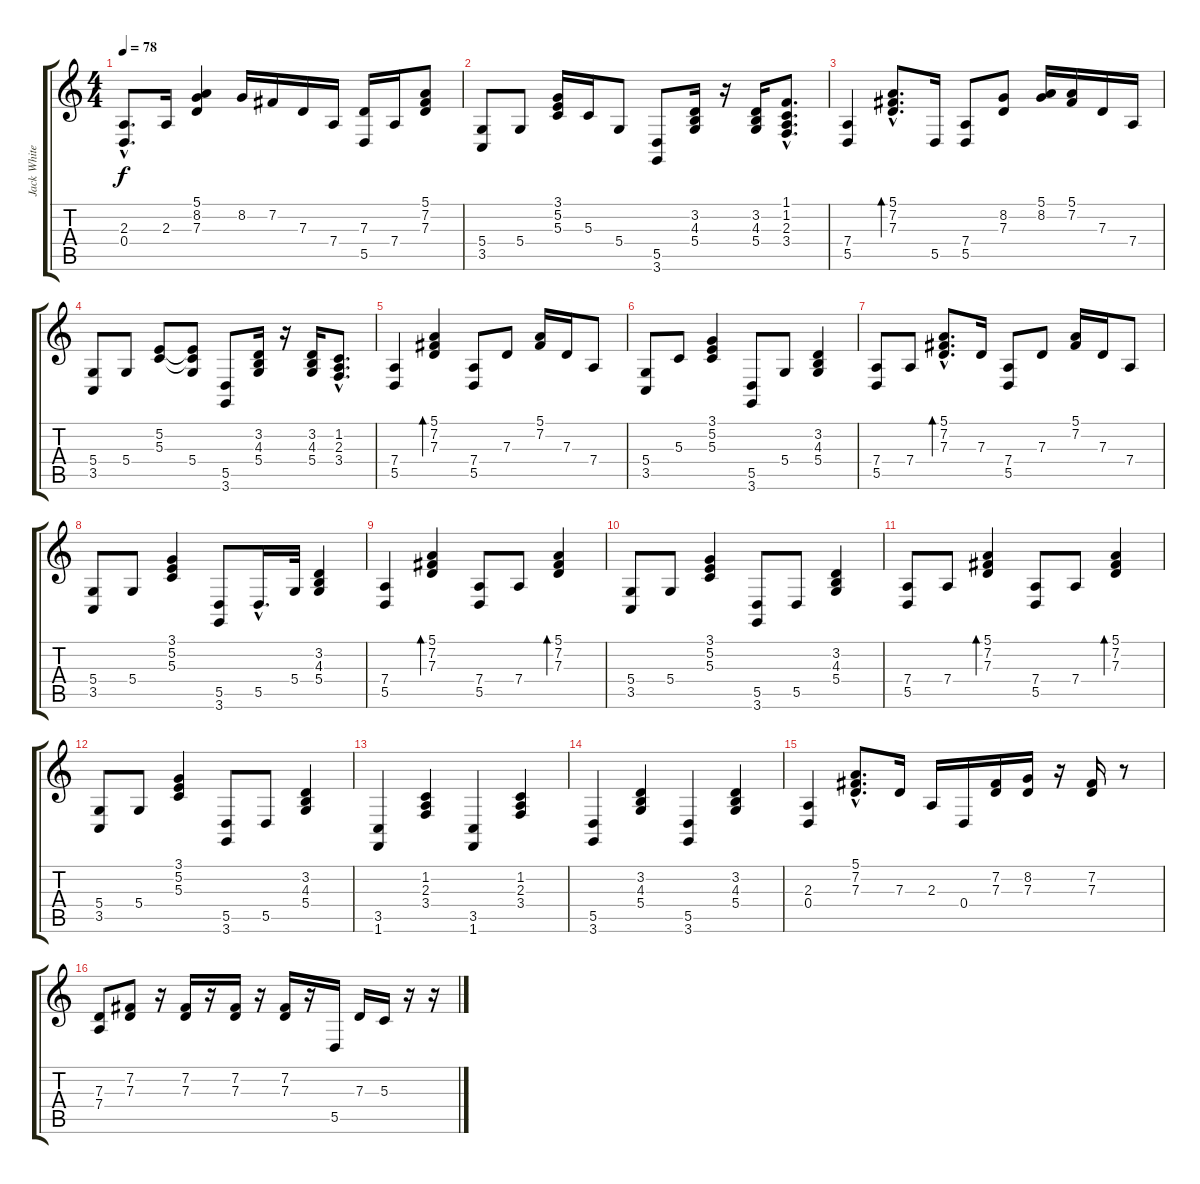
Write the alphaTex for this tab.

\track ("Jack White - Piano" "Jack White") {instrument acousticgrandpiano}
\staff {score tabs}
\tuning (E4 B3 G3 D3 A2 E2) {hide}
\ts (4 4)
\tempo 78
\clef g2
\ks c
(2.3{hac} 0.4{hac}).8{d dy f} 2.3.16 (5.1 8.2 7.3).4 8.2.16 7.2.16 7.3.16 7.4.16 (7.3 5.5).16 7.4.16 (5.1 7.2 7.3).8 |
(5.4 3.5).8 5.4.8 (3.1 5.2 5.3).16 5.3.16 5.4.8 (5.5 3.6).8 (3.2 4.3 5.4).16 r.16 (3.2 4.3 5.4).16 (1.1{hac} 1.2{hac} 2.3{hac} 3.4{hac}).8{d} |
(7.4 5.5).4 (5.1{hac} 7.2{hac} 7.3{hac}).8{d bd 60} 5.5.16 (7.4 5.5).8 (8.2 7.3).8 (5.1 8.2).16 (5.1 7.2).16 7.3.16 7.4.16 |
(5.4 3.5).8 5.4.8 (5.2 5.3).8 (5.2{t} 5.3{t} 5.4).8 (5.5 3.6).8 (3.2 4.3 5.4).16 r.16 (3.2 4.3 5.4).16 (1.2{hac} 2.3{hac} 3.4{hac}).8{d} |
(7.4 5.5).4 (5.1 7.2 7.3).4{bd 60} (7.4 5.5).8 7.3.8 (5.1 7.2).16 7.3.16 7.4.8 |
(5.4 3.5).8 5.3.8 (3.1 5.2 5.3).4 (5.5 3.6).8 5.4.8 (3.2 4.3 5.4).4 |
(7.4 5.5).8 7.4.8 (5.1{hac} 7.2{hac} 7.3{hac}).8{d bd 60} 7.3.16 (7.4 5.5).8 7.3.8 (5.1 7.2).16 7.3.16 7.4.8 |
(5.4 3.5).8 5.4.8 (3.1 5.2 5.3).4 (5.5 3.6).8 5.5{hac}.16{d} 5.4.32 (3.2 4.3 5.4).4 |
(7.4 5.5).4 (5.1 7.2 7.3).4{bd 60} (7.4 5.5).8 7.4.8 (5.1 7.2 7.3).4{bd 60} |
(5.4 3.5).8 5.4.8 (3.1 5.2 5.3).4 (5.5 3.6).8 5.5.8 (3.2 4.3 5.4).4 |
(7.4 5.5).8 7.4.8 (5.1 7.2 7.3).4{bd 60} (7.4 5.5).8 7.4.8 (5.1 7.2 7.3).4{bd 60} |
(5.4 3.5).8 5.4.8 (3.1 5.2 5.3).4 (5.5 3.6).8 5.5.8 (3.2 4.3 5.4).4 |
(3.5 1.6).4 (1.2 2.3 3.4).4 (3.5 1.6).4 (1.2 2.3 3.4).4 |
(5.5 3.6).4 (3.2 4.3 5.4).4 (5.5 3.6).4 (3.2 4.3 5.4).4 |
(2.3 0.4).4 (5.1{hac} 7.2{hac} 7.3{hac}).8{d} 7.3.16 2.3.16 0.4.16 (7.2 7.3).16 (8.2 7.3).16 r.16 (7.2 7.3).16 r.8 |
(7.3 7.4).8 (7.2 7.3).8 r.16 (7.2 7.3).16 r.16 (7.2 7.3).16 r.16 (7.2 7.3).16 r.16 5.5.16 7.3.16 5.3.16 r.16 r.16
